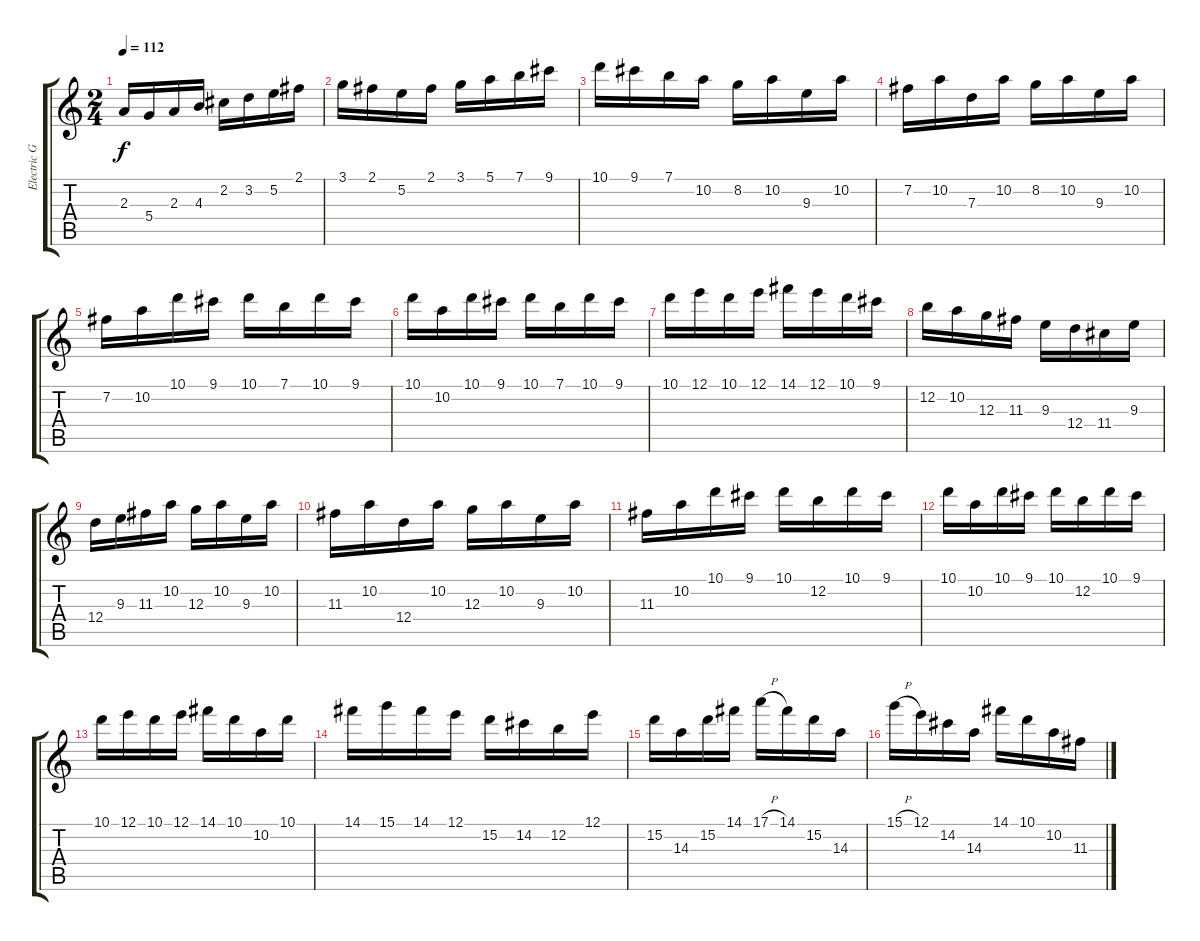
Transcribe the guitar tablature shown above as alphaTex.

\track ("Electric Guitar 1" "Electric G") {instrument electricguitarjazz}
\staff {score tabs}
\tuning (E4 B3 G3 D3 A2 E2) {hide}
\ts (2 4)
\tempo 112
\clef g2
\ks c
2.3.16{dy f} 5.4.16 2.3.16 4.3.16 2.2.16 3.2.16 5.2.16 2.1.16 |
3.1.16 2.1.16 5.2.16 2.1.16 3.1.16 5.1.16 7.1.16 9.1.16 |
10.1.16 9.1.16 7.1.16 10.2.16 8.2.16 10.2.16 9.3.16 10.2.16 |
7.2.16 10.2.16 7.3.16 10.2.16 8.2.16 10.2.16 9.3.16 10.2.16 |
7.2.16 10.2.16 10.1.16 9.1.16 10.1.16 7.1.16 10.1.16 9.1.16 |
10.1.16 10.2.16 10.1.16 9.1.16 10.1.16 7.1.16 10.1.16 9.1.16 |
10.1.16 12.1.16 10.1.16 12.1.16 14.1.16 12.1.16 10.1.16 9.1.16 |
12.2.16 10.2.16 12.3.16 11.3.16 9.3.16 12.4.16 11.4.16 9.3.16 |
12.4.16 9.3.16 11.3.16 10.2.16 12.3.16 10.2.16 9.3.16 10.2.16 |
11.3.16 10.2.16 12.4.16 10.2.16 12.3.16 10.2.16 9.3.16 10.2.16 |
11.3.16 10.2.16 10.1.16 9.1.16 10.1.16 12.2.16 10.1.16 9.1.16 |
10.1.16 10.2.16 10.1.16 9.1.16 10.1.16 12.2.16 10.1.16 9.1.16 |
10.1.16 12.1.16 10.1.16 12.1.16 14.1.16 10.1.16 10.2.16 10.1.16 |
14.1.16 15.1.16 14.1.16 12.1.16 15.2.16 14.2.16 12.2.16 12.1.16 |
15.2.16 14.3.16 15.2.16 14.1.16 17.1{h}.16 14.1.16 15.2.16 14.3.16 |
15.1{h}.16 12.1.16 14.2.16 14.3.16 14.1.16 10.1.16 10.2.16 11.3.16
